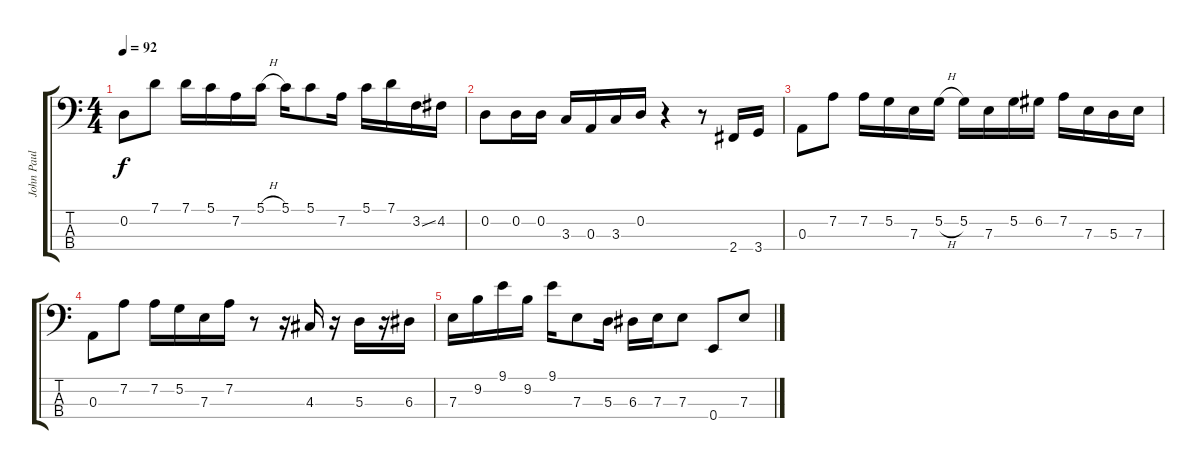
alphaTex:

\track ("John Paul Jones" "John Paul ") {instrument electricbassfinger}
\staff {score tabs}
\tuning (G2 D2 A1 E1) {hide}
\ts (4 4)
\tempo 92
\clef f4
\ks c
0.2.8{dy f} 7.1.8 7.1.16 5.1.16 7.2.16 5.1{h}.16 5.1.16 5.1.8 7.2.16 5.1.16 7.1.16 3.2{ss}.16 4.2.16 |
0.2.8 0.2.16 0.2.16 3.3.16 0.3.16 3.3.16 0.2.16 r.4 r.8 2.4.16 3.4.16 |
0.3.8 7.2.8 7.2.16 5.2.16 7.3.16 5.2{h}.16 5.2.16 7.3.16 5.2.16 6.2.16 7.2.16 7.3.16 5.3.16 7.3.16 |
0.3.8{volume 0} 7.2.8 7.2.16 5.2.16 7.3.16 7.2.16 r.8 r.16 4.3.16 r.16 5.3.16 r.16 6.3.16 |
7.3.16 9.2.16 9.1.16 9.2.16 9.1.16 7.3.8 5.3.16 6.3.16 7.3.16 7.3.8 0.4.8 7.3.8
